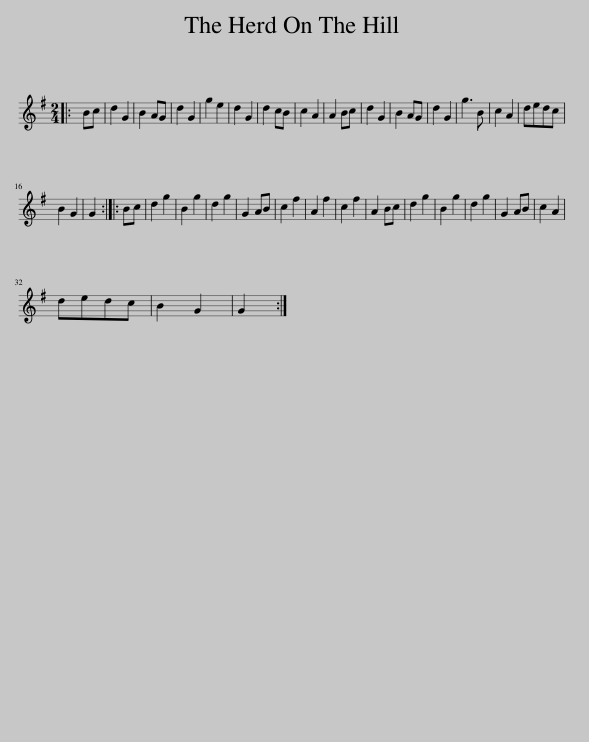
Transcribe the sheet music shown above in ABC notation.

X:1
L:1/8
M:2/4
I:linebreak $
K:G
V:1 treble
V:1
|: Bc | d2 G2 | B2 AG | d2 G2 | g2 e2 | %5
 d2 G2 | d2 cB | c2 A2 | A2 Bc | d2 G2 | %10
 B2 AG | d2 G2 | g3 B | c2 A2 | dedc |$ %15
 B2 G2 | G2 :: Bc | d2 g2 | B2 g2 | %20
 d2 g2 | G2 AB | c2 f2 | A2 f2 | c2 f2 | %25
 A2 Bc | d2 g2 | B2 g2 | d2 g2 | G2 AB | %30
 c2 A2 |$ dedc | B2 G2 | G2 :| %34
